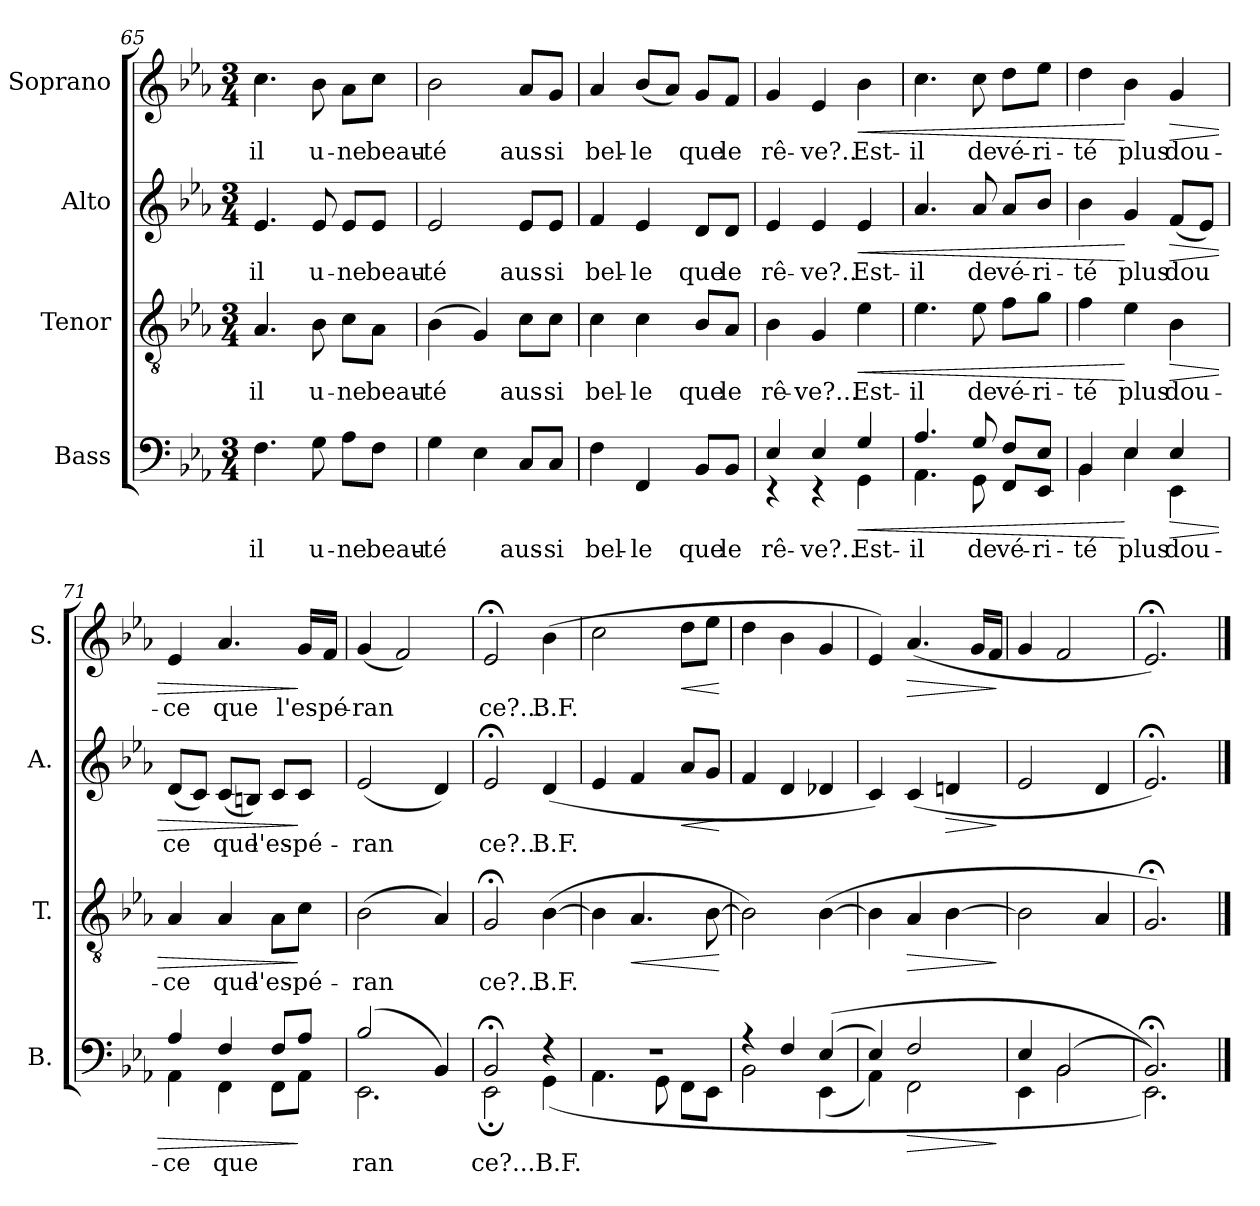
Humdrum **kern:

**kern	**text	**dynam	**kern	**text	**dynam	**kern	**text	**dynam	**kern	**text	**dynam
*part4	*part4	*part4	*part3	*part3	*part3	*part2	*part2	*part2	*part1	*part1	*part1
*staff4	*staff4	*staff4	*staff3	*staff3	*staff3	*staff2	*staff2	*staff2	*staff1	*staff1	*staff1
*I"Bass	*	*	*I"Tenor	*	*	*I"Alto	*	*	*I"Soprano	*	*
*I'B.	*	*	*I'T.	*	*	*I'A.	*	*	*I'S.	*	*
*clefF4	*	*	*clefGv2	*	*	*clefG2	*	*	*clefG2	*	*
*k[b-e-a-]	*	*	*k[b-e-a-]	*	*	*k[b-e-a-]	*	*	*k[b-e-a-]	*	*
*M3/4	*	*	*M3/4	*	*	*M3/4	*	*	*M3/4	*	*
=65	=65	=65	=65	=65	=65	=65	=65	=65	=65	=65	=65
!	!LO:LY:b	!	!	!LO:LY:b:color=#FF0000	!	!	!LO:LY:b	!	!	!LO:LY:b	!
4.F\	-il	.	4.A-i/	-il	.	4.e-/	-il	.	4.cc\	-il	.
!	!LO:LY:b	!	!	!LO:LY:b:color=#FF0000	!	!	!LO:LY:b	!	!	!LO:LY:b	!
8G\	u-	.	8B-i\	u-	.	8e-/	u-	.	8b-\	u-	.
!	!LO:LY:b	!	!	!LO:LY:b:color=#FF0000	!	!	!LO:LY:b	!	!	!LO:LY:b	!
8A-\L	-ne	.	8ci\L	-ne	.	8e-/L	-ne	.	8a-\L	-ne	.
!	!LO:LY:b	!	!	!LO:LY:b:color=#FF0000	!	!	!LO:LY:b	!	!	!LO:LY:b	!
8F\J	beau-	.	8A-i\J	beau-	.	8e-/J	beau-	.	8cc\J	beau-	.
=66	=66	=66	=66	=66	=66	=66	=66	=66	=66	=66	=66
!	!LO:LY:b	!	!	!LO:LY:b:color=#FF0000	!	!	!LO:LY:b	!	!	!LO:LY:b	!
4G\	-té	.	(4B-i\	-té	.	2e-/	-té	.	2b-\	-té	.
4E-\	.	.	4Gi/)	.	.	.	.	.	.	.	.
!	!LO:LY:b	!	!	!LO:LY:b:color=#FF0000	!	!	!LO:LY:b	!	!	!LO:LY:b	!
8C/L	aus-	.	8ci\L	aus-	.	8e-/L	aus-	.	8a-/L	aus-	.
!	!LO:LY:b	!	!	!LO:LY:b:color=#FF0000	!	!	!LO:LY:b	!	!	!LO:LY:b	!
8C/J	-si	.	8ci\J	-si	.	8e-/J	-si	.	8g/J	-si	.
=67	=67	=67	=67	=67	=67	=67	=67	=67	=67	=67	=67
!	!LO:LY:b	!	!	!LO:LY:b:color=#FF0000	!	!	!LO:LY:b	!	!	!LO:LY:b	!
4F\	bel-	.	4ci\	bel-	.	4f/	bel-	.	4a-/	bel-	.
!	!LO:LY:b	!	!	!LO:LY:b:color=#FF0000	!	!	!LO:LY:b	!	!	!LO:LY:b	!
4FF/	-le	.	4ci\	-le	.	4e-/	-le	.	(8b-/L	-le	.
.	.	.	.	.	.	.	.	.	8a-/J)	.	.
!	!LO:LY:b	!	!	!LO:LY:b:color=#FF0000	!	!	!LO:LY:b	!	!	!LO:LY:b	!
8BB-/L	que	.	8B-i/L	que	.	8d/L	que	.	8g/L	que	.
!	!LO:LY:b	!	!	!LO:LY:b:color=#FF0000	!	!	!LO:LY:b	!	!	!LO:LY:b	!
8BB-/J	le	.	8A-i/J	le	.	8d/J	le	.	8f/J	le	.
!!LO:LB:g=z
=68	=68	=68	=68	=68	=68	=68	=68	=68	=68	=68	=68
!	!LO:LY:b	!	!	!LO:LY:b:color=#FF0000	!	!	!LO:LY:b	!	!	!LO:LY:b	!
*^	*	*	*	*	*	*	*	*	*	*	*
4E-/	4r	rê-	.	4B-i\	rê-	.	4e-/	rê-	.	4g/	rê-	.
!	!	!LO:LY:b	!	!	!LO:LY:b:color=#FF0000	!	!	!LO:LY:b	!	!	!LO:LY:b	!
4E-/	4r	-ve?..	.	4Gi/	-ve?...	.	4e-/	-ve?..	.	4e-/	-ve?..	.
!	!	!LO:LY:b	!LO:HP:b	!	!LO:LY:b:color=#FF0000	!LO:HP:b	!	!LO:LY:b	!LO:HP:b	!	!LO:LY:b	!LO:HP:b
4G/	4GG\	Est-	<	4e-i\	Est-	<	4e-/	Est-	<	4b-\	Est-	<
=69	=69	=69	=69	=69	=69	=69	=69	=69	=69	=69	=69	=69
!	!	!LO:LY:b	!	!	!LO:LY:b:color=#FF0000	!	!	!LO:LY:b	!	!	!LO:LY:b	!
4.A-/	4.AA-\	-il	.	4.e-i\	-il	.	4.a-/	-il	.	4.cc\	-il	.
!	!	!LO:LY:b	!	!	!LO:LY:b:color=#FF0000	!	!	!LO:LY:b	!	!	!LO:LY:b	!
8G/	8GG\	de	.	8e-i\	de	.	8a-/	de	.	8cc\	de	.
!	!	!LO:LY:b	!	!	!LO:LY:b:color=#FF0000	!	!	!LO:LY:b	!	!	!LO:LY:b	!
8F/L	8FF/L	vé-	.	8fi\L	vé-	.	8a-/L	vé-	.	8dd\L	vé-	.
!	!	!LO:LY:b	!	!	!LO:LY:b:color=#FF0000	!	!	!LO:LY:b	!	!	!LO:LY:b	!
8E-/J	8EE-/J	-ri-	.	8gi\J	-ri-	.	8b-/J	-ri-	.	8ee-\J	-ri-	.
=70	=70	=70	=70	=70	=70	=70	=70	=70	=70	=70	=70	=70
!	!	!LO:LY:b	!	!	!LO:LY:b:color=#FF0000	!	!	!LO:LY:b	!	!	!LO:LY:b	!
4BB-/	4BB-\	-té	.	4fi\	-té	.	4b-\	-té	.	4dd\	-té	.
!	!	!LO:LY:b	!	!	!LO:LY:b:color=#FF0000	!	!	!LO:LY:b	!	!	!LO:LY:b	!
4E-/	4E-\	plus	[	4e-i\	plus	[	4g/	plus	[	4b-\	plus	[
!	!	!LO:LY:b	!LO:HP:b	!	!LO:LY:b:color=#FF0000	!LO:HP:b	!	!LO:LY:b	!LO:HP:b	!	!LO:LY:b	!LO:HP:b
4E-/	4EE-\	dou-	>	4B-i\	dou-	>	(8f/L	dou	>	4g/	dou-	>
.	.	.	.	.	.	.	8e-/J)	.	.	.	.	.
=71	=71	=71	=71	=71	=71	=71	=71	=71	=71	=71	=71	=71
!	!	!LO:LY:b	!	!	!LO:LY:b:color=#FF0000	!	!	!LO:LY:b	!	!	!LO:LY:b	!
4A-/	4AA-\	-ce	.	4A-i/	-ce	.	(8d/L	ce	.	4e-/	-ce	.
.	.	.	.	.	.	.	8c/J)	.	.	.	.	.
!	!	!LO:LY:b	!	!	!LO:LY:b:color=#FF0000	!	!	!LO:LY:b	!	!	!LO:LY:b	!
4F/	4FF\	que	.	4A-i/	que	.	(8c/L	que	.	4.a-/	que	.
.	.	.	.	.	.	.	8Bn/J)	.	.	.	.	.
!	!	!	!	!	!LO:LY:b:color=#FF0000	!	!	!LO:LY:b	!	!	!	!
8F/L	8FF\L	.	.	8A-i\L	l'es-	.	8c/L	l'es-	.	.	.	.
!	!	!	!	!	!LO:LY:b:color=#FF0000	!	!	!LO:LY:b	!	!	!LO:LY:b	!
8A-/J	8AA-\J	.	]	8ci\J	-pé-	]	8c/J	-pé-	]	16g/LL	l'es-	]
!	!	!	!	!	!	!	!	!	!	!	!LO:LY:b	!
.	.	.	.	.	.	.	.	.	.	16f/JJ	-pé-	.
=72	=72	=72	=72	=72	=72	=72	=72	=72	=72	=72	=72	=72
!	!	!LO:LY:b	!	!	!LO:LY:b:color=#FF0000	!	!	!LO:LY:b	!	!	!LO:LY:b	!
(2B-/	2.EE-\	-ran	.	(2B-i\	-ran	.	(2e-/	-ran	.	(4g/	-ran	.
.	.	.	.	.	.	.	.	.	.	2f/)	.	.
4BB-/)	.	.	.	4A-i/)	.	.	4d/)	.	.	.	.	.
!!LO:LB:g=z
=73	=73	=73	=73	=73	=73	=73	=73	=73	=73	=73	=73	=73
!	!	!LO:LY:b	!	!	!LO:LY:b:color=#FF0000	!	!	!LO:LY:b	!	!	!LO:LY:b	!
2BB-;</	2EE-;\	ce?...B.F.	.	2G;<i/	ce?...	.	2e-;</	ce?...	.	2e-;</	ce?...	.
!	!	!	!	!	!LO:LY:b:color=#FF0000	!	!	!LO:LY:b	!	!	!LO:LY:b	!
4r	(4GG\	.	.	([4B-i\	B.F.	.	(4d/	B.F.	.	(4b-\	B.F.	.
=74	=74	=74	=74	=74	=74	=74	=74	=74	=74	=74	=74	=74
2.r	4.AA-\	.	.	4B-i\]	.	.	4e-/	.	.	2cc\	.	.
!	!	!	!	!	!	!LO:HP:b	!	!	!	!	!	!
.	.	.	.	4.A-i/	.	<	4f/	.	.	.	.	.
.	8GG\	.	.	.	.	.	.	.	.	.	.	.
!	!	!	!	!	!	!	!	!	!LO:HP:b	!	!	!LO:HP:b
.	8FF\L	.	.	.	.	.	8a-/L	.	<	8dd\L	.	<
.	8EE-\J	.	.	[8B-i\	.	.	8g/J	.	.	8ee-\J	.	.
*v	*v	*	*	*	*	*	*	*	*	*	*	*
.	.	.	.	.	[	.	.	[	.	.	[
=75	=75	=75	=75	=75	=75	=75	=75	=75	=75	=75	=75
*^	*	*	*	*	*	*	*	*	*	*	*
4r	2BB-\	.	.	2B-i\])	.	.	4f/	.	.	4dd\	.	.
4F/	.	.	.	.	.	.	4d/	.	.	4b-\	.	.
((4E-/	(4EE-\	.	.	([4B-i\	.	.	4d-X/	.	.	4g/	.	.
=76	=76	=76	=76	=76	=76	=76	=76	=76	=76	=76	=76	=76
4E-/)	4AA-\)	.	.	4B-i\]	.	.	4c/)	.	.	4e-/)	.	.
!	!	!	!LO:HP:b	!	!	!LO:HP:b	!	!	!	!	!	!LO:HP:b
2F/	2FF\	.	>	4A-i/	.	>	(4c/	.	.	(4.a-/	.	>
!	!	!	!	!	!	!	!	!	!LO:HP:b	!	!	!
.	.	.	.	[4B-i\	.	.	4dn/	.	>	.	.	.
.	.	.	.	.	.	.	.	.	.	16g/LL	.	.
.	.	.	.	.	.	.	.	.	.	16f/JJ	.	.
*v	*v	*	*	*	*	*	*	*	*	*	*	*
.	.	]	.	.	]	.	.	]	.	.	]
=77	=77	=77	=77	=77	=77	=77	=77	=77	=77	=77	=77
*^	*	*	*	*	*	*	*	*	*	*	*
4E-/	4EE-\	.	.	2B-i\]	.	.	2e-/	.	.	4g/	.	.
(2BB-/	2BB-\	.	.	.	.	.	.	.	.	2f/	.	.
.	.	.	.	4A-i/	.	.	4d/	.	.	.	.	.
=78	=78	=78	=78	=78	=78	=78	=78	=78	=78	=78	=78	=78
2.BB-;</))	2.EE-\)	.	.	2.G;<i/)	.	.	2.e-;</)	.	.	2.e-;</)	.	.
*v	*v	*	*	*	*	*	*	*	*	*	*	*
==	==	==	==	==	==	==	==	==	==	==	==
*-	*-	*-	*-	*-	*-	*-	*-	*-	*-	*-	*-
